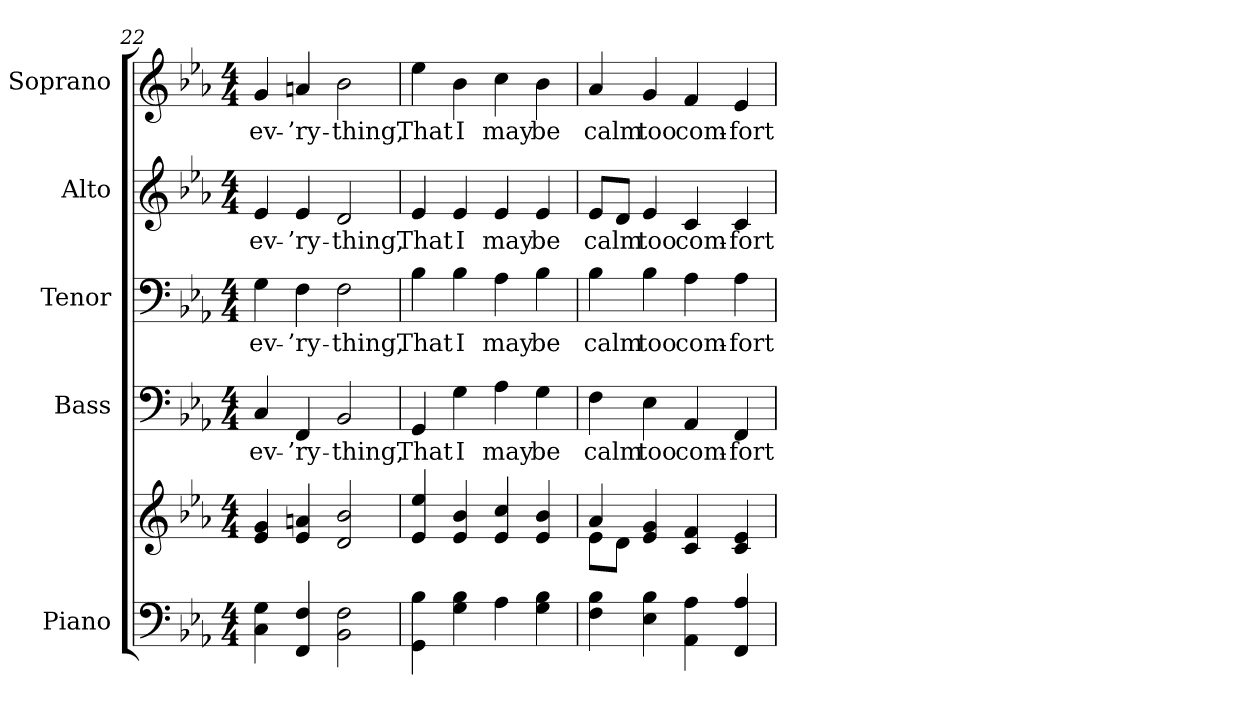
**kern	**kern	**kern	**text	**kern	**text	**kern	**text	**kern	**text
*part5	*part5	*part4	*part4	*part3	*part3	*part2	*part2	*part1	*part1
*staff6	*staff5	*staff4	*staff4	*staff3	*staff3	*staff2	*staff2	*staff1	*staff1
*I"Piano	*	*I"Bass	*	*I"Tenor	*	*I"Alto	*	*I"Soprano	*
*I'Pno.	*	*I'B.	*	*I'T.	*	*I'A.	*	*I'S.	*
*clefF4	*clefG2	*clefF4	*	*clefF4	*	*clefG2	*	*clefG2	*
*k[b-e-a-]	*k[b-e-a-]	*k[b-e-a-]	*	*k[b-e-a-]	*	*k[b-e-a-]	*	*k[b-e-a-]	*
*E-:	*E-:	*E-:	*	*E-:	*	*E-:	*	*E-:	*
*M4/4	*M4/4	*M4/4	*	*M4/4	*	*M4/4	*	*M4/4	*
=22	=22	=22	=22	=22	=22	=22	=22	=22	=22
!	!	!	!LO:LY:b:color=#000000	!	!	!	!	!	!
!	!	!	!	!	!LO:LY:b:color=#000000	!	!	!	!
!	!	!	!	!	!	!	!LO:LY:b:color=#000000	!	!
!	!	!	!	!	!	!	!	!	!LO:LY:b:color=#000000
4Ci\ 4Gi	4e-i/ 4gi	4Ci/	ev-	4Gi\	ev-	4e-i/	ev-	4gi/	ev-
!	!	!	!LO:LY:b:color=#000000	!	!	!	!	!	!
!	!	!	!	!	!LO:LY:b:color=#000000	!	!	!	!
!	!	!	!	!	!	!	!LO:LY:b:color=#000000	!	!
!	!	!	!	!	!	!	!	!	!LO:LY:b:color=#000000
4FFi/ 4Fi	4e-i/ 4ani	4FFi/	-’ry-	4Fi\	-’ry-	4e-i/	-’ry-	4ani/	-’ry-
!	!	!	!LO:LY:b:color=#000000	!	!	!	!	!	!
!	!	!	!	!	!LO:LY:b:color=#000000	!	!	!	!
!	!	!	!	!	!	!	!LO:LY:b:color=#000000	!	!
!	!	!	!	!	!	!	!	!	!LO:LY:b:color=#000000
2BB-i\ 2Fi	2di/ 2b-i	2BB-i/	-thing,	2Fi\	-thing,	2di/	-thing,	2b-i\	-thing,
!!LO:PB:g=z
=23	=23	=23	=23	=23	=23	=23	=23	=23	=23
!	!	!	!LO:LY:b:color=#000000	!	!	!	!	!	!
!	!	!	!	!	!LO:LY:b:color=#000000	!	!	!	!
!	!	!	!	!	!	!	!LO:LY:b:color=#000000	!	!
!	!	!	!	!	!	!	!	!	!LO:LY:b:color=#000000
4GGi\ 4B-i	4e-i/ 4ee-i	4GGi/	That	4B-i\	That	4e-i/	That	4ee-i\	That
!	!	!	!LO:LY:b:color=#000000	!	!	!	!	!	!
!	!	!	!	!	!LO:LY:b:color=#000000	!	!	!	!
!	!	!	!	!	!	!	!LO:LY:b:color=#000000	!	!
!	!	!	!	!	!	!	!	!	!LO:LY:b:color=#000000
4Gi\ 4B-i	4e-i/ 4b-i	4Gi\	I	4B-i\	I	4e-i/	I	4b-i\	I
!	!	!	!LO:LY:b:color=#000000	!	!	!	!	!	!
!	!	!	!	!	!LO:LY:b:color=#000000	!	!	!	!
!	!	!	!	!	!	!	!LO:LY:b:color=#000000	!	!
!	!	!	!	!	!	!	!	!	!LO:LY:b:color=#000000
4A-i\	4e-i/ 4cci	4A-i\	may	4A-i\	may	4e-i/	may	4cci\	may
!	!	!	!LO:LY:b:color=#000000	!	!	!	!	!	!
!	!	!	!	!	!LO:LY:b:color=#000000	!	!	!	!
!	!	!	!	!	!	!	!LO:LY:b:color=#000000	!	!
!	!	!	!	!	!	!	!	!	!LO:LY:b:color=#000000
4Gi\ 4B-i	4e-i/ 4b-i	4Gi\	be	4B-i\	be	4e-i/	be	4b-i\	be
=24	=24	=24	=24	=24	=24	=24	=24	=24	=24
*	*^	*	*	*	*	*	*	*	*
!	!	!	!	!LO:LY:b:color=#000000	!	!	!	!	!	!
!	!	!	!	!	!	!LO:LY:b:color=#000000	!	!	!	!
!	!	!	!	!	!	!	!	!LO:LY:b:color=#000000	!	!
!	!	!	!	!	!	!	!	!	!	!LO:LY:b:color=#000000
4Fi\ 4B-i	4a-i/	8e-i\L	4Fi\	calm	4B-i\	calm	8e-i/L	calm	4a-i/	calm
.	.	8di\J	.	.	.	.	8di/J	.	.	.
!	!	!	!	!LO:LY:b:color=#000000	!	!	!	!	!	!
!	!	!	!	!	!	!LO:LY:b:color=#000000	!	!	!	!
!	!	!	!	!	!	!	!	!LO:LY:b:color=#000000	!	!
!	!	!	!	!	!	!	!	!	!	!LO:LY:b:color=#000000
4E-i\ 4B-i	4e-i/ 4gi	4ryy	4E-i\	too	4B-i\	too	4e-i/	too	4gi/	too
!	!	!	!	!LO:LY:b:color=#000000	!	!	!	!	!	!
!	!	!	!	!	!	!LO:LY:b:color=#000000	!	!	!	!
!	!	!	!	!	!	!	!	!LO:LY:b:color=#000000	!	!
!	!	!	!	!	!	!	!	!	!	!LO:LY:b:color=#000000
4AA-i\ 4A-i	4ci/ 4fi	2ryy	4AA-i/	com-	4A-i\	com-	4ci/	com-	4fi/	com-
!	!	!	!	!LO:LY:b:color=#000000	!	!	!	!	!	!
!	!	!	!	!	!	!LO:LY:b:color=#000000	!	!	!	!
!	!	!	!	!	!	!	!	!LO:LY:b:color=#000000	!	!
!	!	!	!	!	!	!	!	!	!	!LO:LY:b:color=#000000
4FFi/ 4A-i	4ci/ 4e-i	.	4FFi/	-fort	4A-i\	-fort	4ci/	-fort	4e-i/	-fort
*	*v	*v	*	*	*	*	*	*	*	*
=	=	=	=	=	=	=	=	=	=
*-	*-	*-	*-	*-	*-	*-	*-	*-	*-
